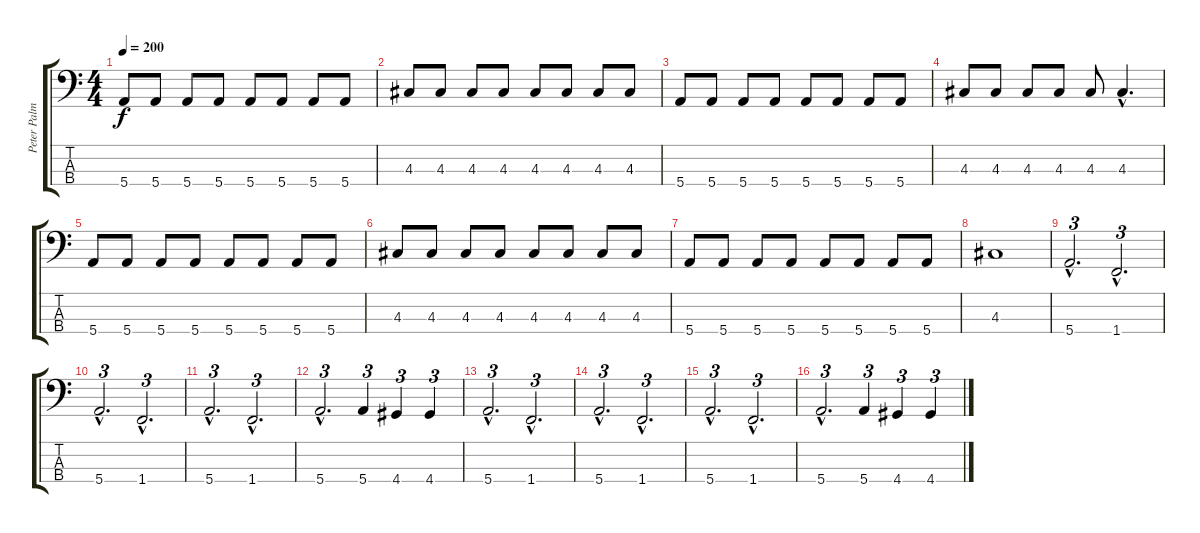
\track ("Peter Palmdahl" "Peter Palm") {instrument electricbasspick}
\staff {score tabs}
\tuning (G2 D2 A1 E1) {hide}
\ts (4 4)
\tempo 200
\clef f4
\ks c
5.4.8{dy f} 5.4.8 5.4.8 5.4.8 5.4.8 5.4.8 5.4.8 5.4.8 |
4.3.8 4.3.8 4.3.8 4.3.8 4.3.8 4.3.8 4.3.8 4.3.8 |
5.4.8 5.4.8 5.4.8 5.4.8 5.4.8 5.4.8 5.4.8 5.4.8 |
4.3.8 4.3.8 4.3.8 4.3.8 4.3.8 4.3{hac}.4{d} |
5.4.8 5.4.8 5.4.8 5.4.8 5.4.8 5.4.8 5.4.8 5.4.8 |
4.3.8 4.3.8 4.3.8 4.3.8 4.3.8 4.3.8 4.3.8 4.3.8 |
5.4.8 5.4.8 5.4.8 5.4.8 5.4.8 5.4.8 5.4.8 5.4.8 |
4.3.1 |
5.4{hac}.2{d tu (3 2)} 1.4{hac}.2{d tu (3 2)} |
5.4{hac}.2{d tu (3 2)} 1.4{hac}.2{d tu (3 2)} |
5.4{hac}.2{d tu (3 2)} 1.4{hac}.2{d tu (3 2)} |
5.4{hac}.2{d tu (3 2)} 5.4.4{tu (3 2)} 4.4.4{tu (3 2)} 4.4.4{tu (3 2)} |
5.4{hac}.2{d tu (3 2)} 1.4{hac}.2{d tu (3 2)} |
5.4{hac}.2{d tu (3 2)} 1.4{hac}.2{d tu (3 2)} |
5.4{hac}.2{d tu (3 2)} 1.4{hac}.2{d tu (3 2)} |
5.4{hac}.2{d tu (3 2)} 5.4.4{tu (3 2)} 4.4.4{tu (3 2)} 4.4.4{tu (3 2)}
